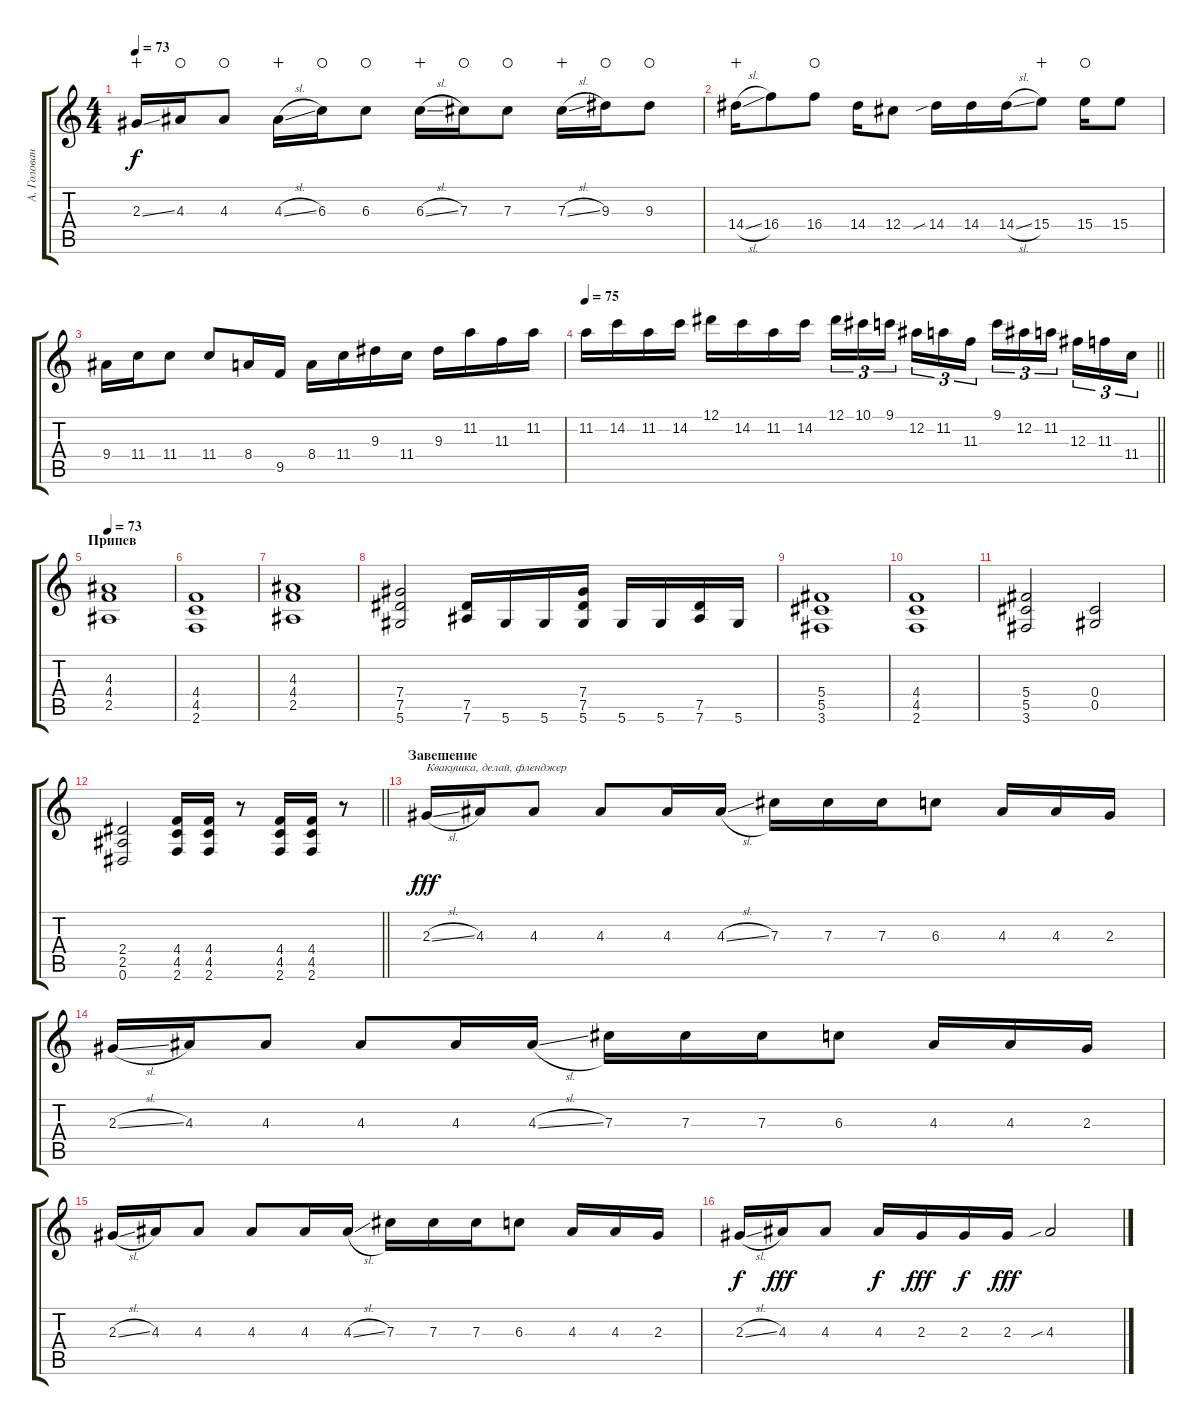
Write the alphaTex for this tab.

\track ("А. Голованов" "А. Голован") {instrument acousticguitarsteel}
\staff {score tabs}
\tuning (Eb4 Bb3 Gb3 Db3 Ab2 Eb2) {hide}
\ts (4 4)
\tempo 73
\clef g2
\ks c
2.3{ss}.16{dy f wahc} 4.3.16{waho} 4.3.8{waho} 4.3{sl}.16{wahc} 6.3.16{waho} 6.3.8{waho} 6.3{sl}.16{wahc} 7.3.16{waho} 7.3.8{waho} 7.3{sl}.16{wahc} 9.3.16{waho} 9.3.8{waho} |
14.4{sl}.16{wahc} 16.4.8 16.4.8{waho} 14.4.16 12.4.8 14.4{sib}.16 14.4.16 14.4{sl}.16 15.4.8{wahc} 15.4.16{waho} 15.4.8 |
9.4.16 11.4.16 11.4.8 11.4.8 8.4.16 9.5.16 8.4.16 11.4.16 9.3.16 11.4.16 9.3.16 11.2.16 11.3.16 11.2.16 |
\tempo 75
\barLineRight lightlight
11.2.16 14.2.16 11.2.16 14.2.16 12.1.16 14.2.16 11.2.16 14.2.16 12.1.16{tu (3 2)} 10.1.16{tu (3 2)} 9.1.16{tu (3 2) beam splitsecondary} 12.2.16{tu (3 2)} 11.2.16{tu (3 2)} 11.3.16{tu (3 2)} 9.1.16{tu (3 2)} 12.2.16{tu (3 2)} 11.2.16{tu (3 2) beam splitsecondary} 12.3.16{tu (3 2)} 11.3.16{tu (3 2)} 11.4.16{tu (3 2)} |
\section ("" "Припев")
\tempo 73
(4.3 4.4 2.5).1 |
(4.4 4.5 2.6).1 |
(4.3 4.4 2.5).1 |
(7.4 7.5 5.6).2 (7.5 7.6).16 5.6.16 5.6.16 (7.4 7.5 5.6).16 5.6.16 5.6.16 (7.5 7.6).16 5.6.16 |
(5.4 5.5 3.6).1 |
(4.4 4.5 2.6).1 |
(5.4 5.5 3.6).2 (0.4 0.5).2 |
\barLineRight lightlight
(2.4 2.5 0.6).2 (4.4 4.5 2.6).16 (4.4 4.5 2.6).16 r.8 (4.4 4.5 2.6).16 (4.4 4.5 2.6).16 r.8 |
\section ("" "Завешение")
2.3{sl}.16{txt "Квакушка, делай, фленджер" dy fff} 4.3.16 4.3.8 4.3.8 4.3.16 4.3{sl}.16 7.3.16 7.3.16 7.3.16 6.3.8 4.3.16 4.3.16 2.3.16 |
2.3{sl}.16 4.3.16 4.3.8 4.3.8 4.3.16 4.3{sl}.16 7.3.16 7.3.16 7.3.16 6.3.8 4.3.16 4.3.16 2.3.16 |
2.3{sl}.16 4.3.16 4.3.8 4.3.8 4.3.16 4.3{sl}.16 7.3.16 7.3.16 7.3.16 6.3.8 4.3.16 4.3.16 2.3.16 |
2.3{sl}.16{dy f} 4.3.16{dy fff} 4.3.8 4.3.16{dy f} 2.3.16{dy fff} 2.3.16{dy f} 2.3.16{dy fff} 4.3{sib}.2
